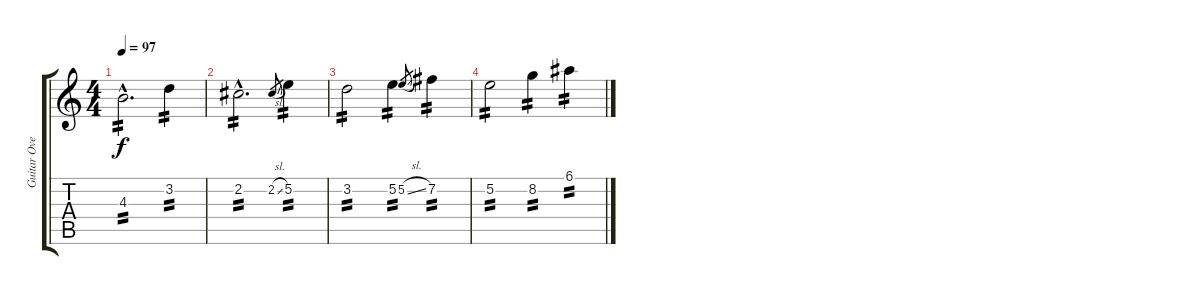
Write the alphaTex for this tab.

\track ("Guitar Overdub" "Guitar Ove") {instrument distortionguitar}
\staff {score tabs}
\tuning (E4 B3 G3 D3 A2 D2) {hide}
\ts (4 4)
\tempo 97
\clef g2
\ks c
4.3{hac}.2{d tp 2 dy f} 3.2.4{tp 2} |
2.2{hac}.2{d tp 2} 2.2{sl}.8{gr} 5.2.4{tp 2} |
3.2.2{tp 2} 5.2.4{tp 2} 5.2{sl}.8{gr} 7.2.4{tp 2} |
5.2.2{tp 2} 8.2.4{tp 2} 6.1.4{tp 2}
